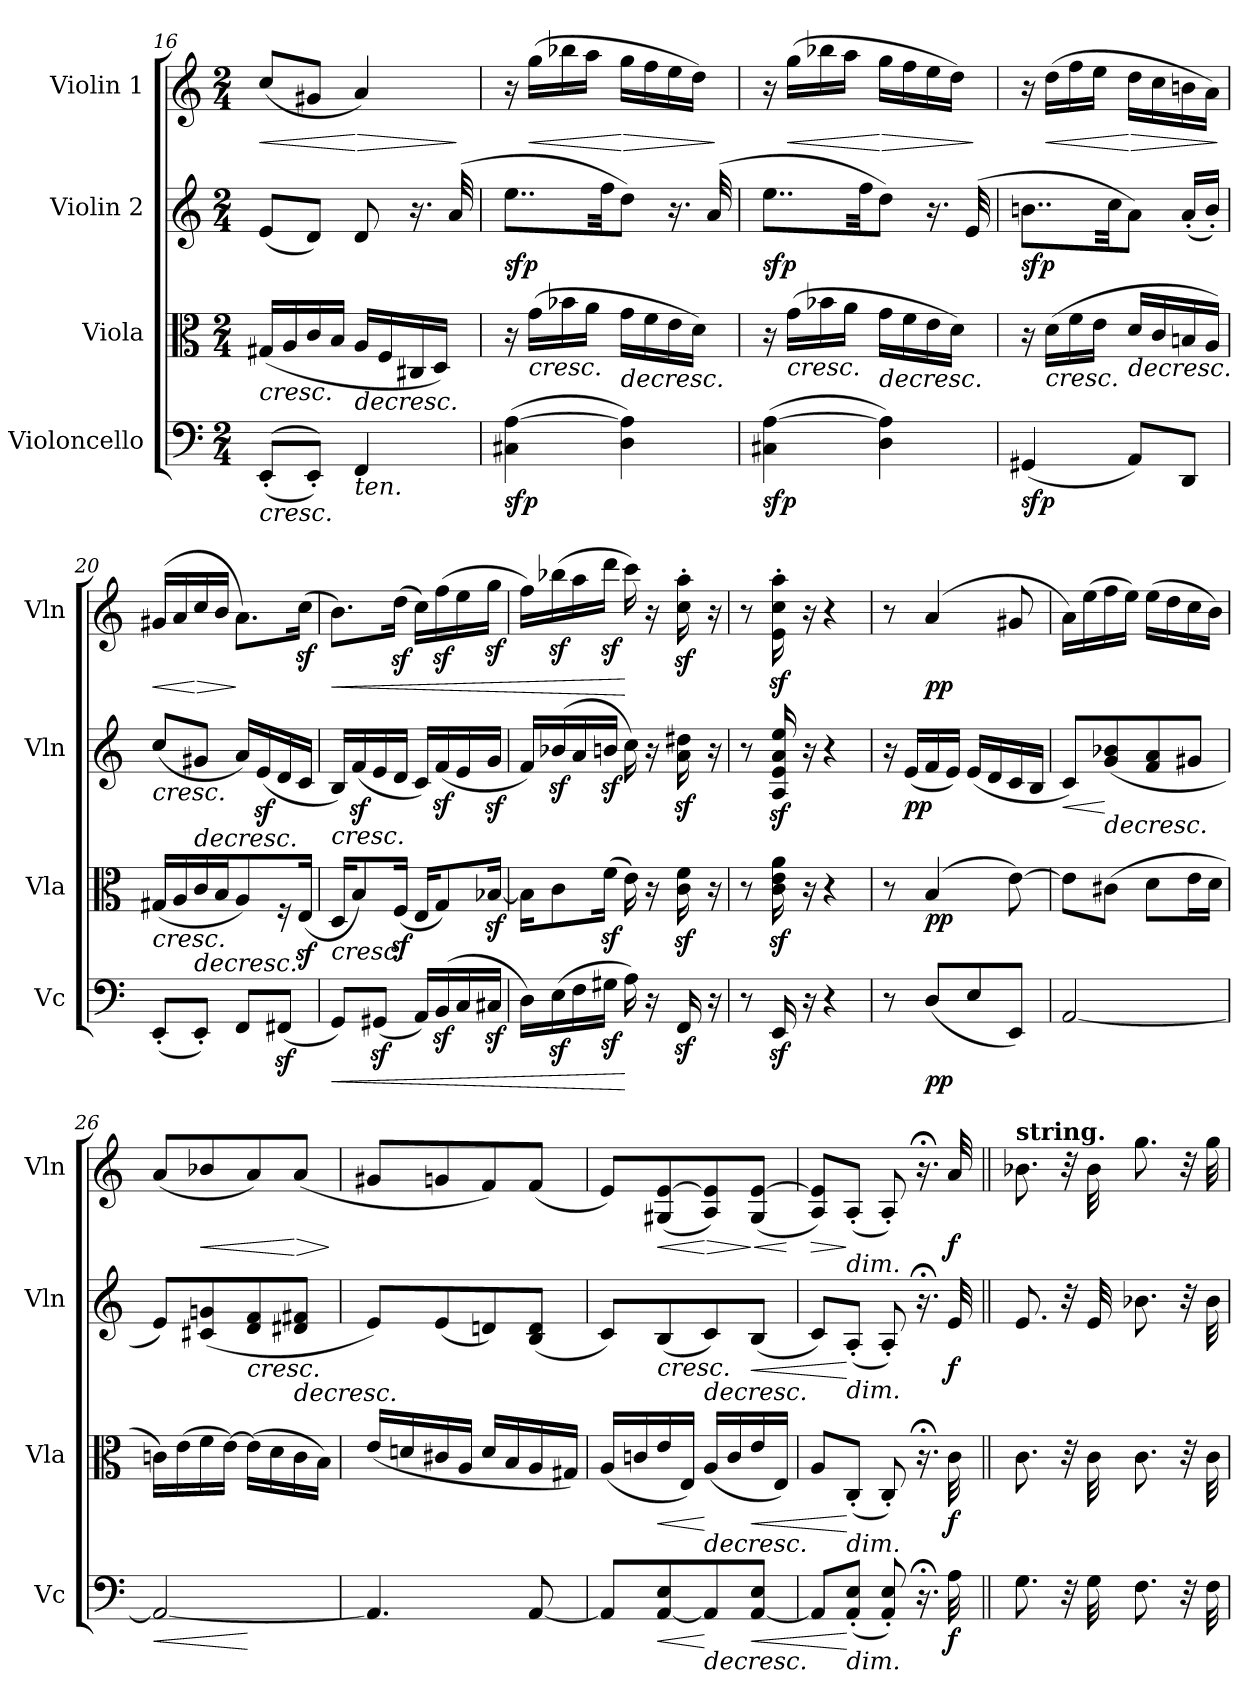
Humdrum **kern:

**kern	**dynam	**kern	**dynam	**kern	**dynam	**kern	**dynam
*part4	*part4	*part3	*part3	*part2	*part2	*part1	*part1
*staff4	*staff4	*staff3	*staff3	*staff2	*staff2	*staff1	*staff1
*I"Violoncello	*	*I"Viola	*	*I"Violin 2	*	*I"Violin 1	*
*I'Vc	*	*I'Vla	*	*I'Vln	*	*I'Vln	*
!!LO:LB:g=z
*clefF4	*	*clefC3	*	*clefG2	*	*clefG2	*
*k[]	*	*k[]	*	*k[]	*	*k[]	*
*M2/4	*	*M2/4	*	*M2/4	*	*M2/4	*
=16	=16	=16	=16	=16	=16	=16	=16
!	!LO:HP:b	!	!LO:HP:b	!	!	!	!LO:HP:b
((8EE'/L	<	(16G#X/LL	<	(8e/L	.	(8cc/L	<
.	.	16A/	.	.	.	.	.
8EE'/J))	.	16c/	.	8d/J)	.	8g#X/J	.
.	.	16B/JJ	.	.	.	.	.
!LO:TX:b:i:t=ten.	!	!	!	!	!	!	!
!	!	!	!LO:HP:b	!	!	!	!LO:HP:n=1:b
4FF/	.	16A/LL	>	8d/	.	4a/)	[ >
.	.	16F/	.	.	.	.	.
.	.	16C#X/	.	16.r	.	.	.
.	.	16D/JJ)	.	.	.	.	.
.	.	.	.	(>32a/	.	.	.
.	.	.	[	.	.	.	]
=17	=17	=17	=17	=17	=17	=17	=17
!	!LO:DY:b	!	!	!	!LO:DY:b	!	!
(4C#X\ [4A\	sfp	16r	.	8..ee\L	sfp	16r	.
!	!	!	!LO:HP:b	!	!	!	!LO:HP:b
.	.	(16g\LL	<	.	.	(16gg\LL	<
.	.	16b-X\	.	.	.	16bb-X\	.
.	.	16a\JJ	.	.	.	16aa\JJ	.
.	.	.	.	32ff\KK	.	.	.
!	!	!	!LO:HP:n=1:b	!	!	!	!LO:HP:n=1:b
4D\ 4A\])	.	16g\LL	] >	8dd\J)	.	16gg\LL	[ >
.	.	16f\	.	.	.	16ff\	.
.	.	16e\	.	16.r	.	16ee\	.
.	.	16d\JJ)	.	.	.	16dd\JJ)	.
.	.	.	.	(>32a/	.	.	.
.	.	.	[	.	.	.	]
=18	=18	=18	=18	=18	=18	=18	=18
!	!LO:DY:b	!	!	!	!LO:DY:b	!	!
(4C#X\ [4A\	sfp	16r	.	8..ee\L	sfp	16r	.
!	!	!	!LO:HP:b	!	!	!	!LO:HP:b
.	.	(16g\LL	<	.	.	(16gg\LL	<
.	.	16b-X\	.	.	.	16bb-X\	.
.	.	16a\JJ	.	.	.	16aa\JJ	.
.	.	.	.	32ff\KK	.	.	.
!	!	!	!LO:HP:n=1:b	!	!	!	!LO:HP:n=1:b
4D\ 4A\])	.	16g\LL	] >	8dd\J)	.	16gg\LL	[ >
.	.	16f\	.	.	.	16ff\	.
.	.	16e\	.	16.r	.	16ee\	.
.	.	16d\JJ)	.	.	.	16dd\JJ)	.
.	.	.	.	(>32e/	.	.	.
.	.	.	[	.	.	.	]
=19	=19	=19	=19	=19	=19	=19	=19
!	!LO:DY:b	!	!	!	!LO:DY:b	!	!
(4GG#X/	sfp	16r	.	8..bn\L	sfp	16r	.
!	!	!	!LO:HP:b	!	!	!	!LO:HP:b
.	.	(16d\LL	<	.	.	(16dd\LL	<
.	.	16f\	.	.	.	16ff\	.
.	.	16e\JJ	.	.	.	16ee\JJ	.
.	.	.	.	32cc\KK	.	.	.
!	!	!	!LO:HP:n=1:b	!	!	!	!LO:HP:n=1:b
8AA/L)	.	16d/LL	] >	8a\J)	.	16dd\LL	[ >
.	.	16c/	.	.	.	16cc\	.
8DD/J	.	16Bn/	.	(16a'/LL	.	16bn\	.
.	.	16A/JJ)	.	16b'/JJ)	.	16a\JJ)	.
.	.	.	[	.	.	.	]
=20	=20	=20	=20	=20	=20	=20	=20
!	!	!	!LO:HP:b	!	!LO:HP:b	!	!LO:HP:b
(8EE'/L	.	(16G#X/LL	<	(8cc/L	<	(<16g#X/LL	<
.	.	16A/	.	.	.	16a/	.
!	!	!	!LO:HP:n=1:b	!	!LO:HP:b	!	!LO:HP:n=1:b
8EE'/J)	.	16c/	] >	8g#X/J	>	16cc/	[ >
.	.	16B/JJ	.	.	.	16b/JJ	.
8FF/L	.	8A/L)	[	16a/LL)	[	8.a\L)	]
.	.	.	.	(16ez</	.	.	.
(8FF#Xz</J	.	16r	.	16d/	.	.	.
.	.	(16Ez</JJ	.	16c/JJ	.	(16ccz<\Jk	.
!!LO:PB:g=z
=21	=21	=21	=21	=21	=21	=21	=21
!	!LO:HP:b	!	!LO:HP:b	!	!LO:HP:b	!	!LO:HP:b
8GG/L)	<	16D/KL	<	16B/LL)	<	8.b\L)	<
.	.	8B/)	.	(16fz</	.	.	.
(8GG#Xz</J	.	.	.	16e/	.	.	.
.	.	(16Fz</Jk	.	16d/JJ	.	(16ddz<\Jk	.
16AA/LL)	.	16E/KL	.	16c/LL)	.	16cc\LL)	.
(16BBz</	.	8G/)	.	(16fz</	.	(16ffz<\	.
16C/	.	.	.	16e/	.	16ee\	.
16C#Xz</JJ	.	[16B-Xz</Jk	.	16gz</JJ	.	16ggz<\JJ	.
=22	=22	=22	=22	=22	=22	=22	=22
16D\LL)	.	16B-\KL]	.	16f/LL)	.	16ff\LL)	.
(16Ez<\	.	8c\	.	(<16b-Xz</	.	(16bb-Xz<\	.
16F\	.	.	.	16a/	.	16aa\	.
16G#Xz<\JJ	.	(16fz<\Jk	.	16bnz</JJ	.	16dddz<\JJ	.
16A\)	[	16e\)	]	16cc\)	]	16ccc\)	[
16r	.	16r	.	16r	.	16r	.
16FFz</	.	16c\z< 16f\z<	.	16a\z< 16dd#X\z<	.	16cc\z<' 16aa\z<'	.
16r	.	16r	.	16r	.	16r	.
=23	=23	=23	=23	=23	=23	=23	=23
8r	.	8r	.	8r	.	8r	.
16EEz</	.	16c\z< 16e\z< 16a\z<	.	16A/z< 16e/z< 16a/z< 16ee/z<	.	16e\z<' 16cc\z<' 16aa\z<'	.
16r	.	16r	.	16r	.	16r	.
4r	.	4r	.	4r	.	4r	.
!!LO:LB:g=z
=24	=24	=24	=24	=24	=24	=24	=24
8r	.	8r	.	16r	.	8r	.
!	!	!	!	!	!LO:DY:b	!	!
.	.	.	.	(16e/LL	pp	.	.
!	!LO:DY:b	!	!LO:DY:b	!	!	!	!LO:DY:b
(8D/L	pp	(4B/	pp	16f/	.	(4a/	pp
.	.	.	.	16e/JJ)	.	.	.
8E/	.	.	.	(16e/LL	.	.	.
.	.	.	.	16d/	.	.	.
8EE/J)	.	[8e\)	.	16c/	.	8g#X/	.
.	.	.	.	16B/JJ	.	.	.
=25	=25	=25	=25	=25	=25	=25	=25
!	!	!	!	!	!LO:HP:b	!	!
[2AA/	.	8e\L]	.	8c/L)	<	16a\LL)	.
.	.	.	.	.	.	(16ee\	.
!	!	!	!	!	!LO:HP:n=1:b	!	!
.	.	(8c#X\J	.	(8g/ 8b-X/	[ >	16ff\	.
.	.	.	.	.	.	16ee\JJ)	.
.	.	8d\L	.	8f/ 8a/	.	(16ee\LL	.
.	.	.	.	.	.	16dd\	.
.	.	16e\L	.	8g#X/J	[	16cc\	.
.	.	16d\JJ	.	.	.	16b\JJ)	.
=26	=26	=26	=26	=26	=26	=26	=26
!	!LO:HP:b	!	!	!	!	!	!
*^	*	*	*	*	*	*	*
2AA/_	4ryy	<	16cn\LL)	.	8e/L)	.	(8a/L	.
.	.	.	(16e\	.	.	.	.	.
!	!	!	!	!	!	!	!	!LO:HP:b
.	.	.	16f\	.	(8c#X/ 8gn/	.	8b-X/	<
.	.	.	[16e\JJ)	.	.	.	.	.
!	!	!	!	!	!	!LO:HP:b	!	!
.	4ryy	[	(16e\LL]	.	8d/ 8f/	<	8a/)	.
.	.	.	16d\	.	.	.	.	.
!	!	!	!	!	!	!LO:HP:n=1:b	!	!LO:HP:n=1:b
.	.	.	16c\	.	8d#X/ 8f#X/J	] >	(8a/J	[ >
.	.	.	16B\JJ)	.	.	.	.	.
*v	*v	*	*	*	*	*	*	*
.	.	.	.	.	[	.	]
=27	=27	=27	=27	=27	=27	=27	=27
4.AA/]	.	(16e/LL	.	8e/L)	.	8g#X/L	.
.	.	16dn/	.	.	.	.	.
.	.	16c#X/	.	(8e/	.	8gn/	.
.	.	16A/JJ	.	.	.	.	.
.	.	16d/LL	.	8dn/)	.	8f/)	.
.	.	16B/	.	.	.	.	.
[8AA/	.	16A/	.	(8B/ 8d/J	.	(8f/J	.
.	.	16G#X/JJ)	.	.	.	.	.
=28	=28	=28	=28	=28	=28	=28	=28
8AA/L]	.	(16A/LL	.	8c/L)	.	8e/L)	.
.	.	16cn/	.	.	.	.	.
!	!LO:HP:b	!	!LO:HP:b	!	!LO:HP:b	!	!LO:HP:b
[8AA/ 8E/	<	16e/	<	(8B/	<	(<8G#X/ [8e/	<
.	.	16E/JJ)	.	.	.	.	.
!	!LO:HP:n=1:b	!	!LO:HP:n=1:b	!	!LO:HP:n=1:b	!	!LO:HP:n=1:b
8AA/]	[ >	(16A/LL	[ >	8c/)	] >	8A/ 8e/])	[ >
.	.	16c/	.	.	.	.	.
!	!LO:HP:n=1:b	!	!LO:HP:n=1:b	!	!LO:HP:n=1:b	!	!LO:HP:n=1:b
[8AA/ 8E/J	[ <	16e/	[ <	(8B/J	[ <	(<8G#/ [8e/J	] <
.	.	16E/JJ)	.	.	.	.	.
.	]	.	]	.	]	.	[
=29	=29	=29	=29	=29	=29	=29	=29
!	!	!	!	!	!	!	!LO:HP:b
8AA/L]	.	8A/L	.	8c/L)	.	8A/ 8e/]L)	>
!	!	!	!	!	!	!LO:TX:b:i:t=dim.	!
!	!	!	!	!LO:TX:b:i:t=dim.	!	!	!
!	!	!LO:TX:b:i:t=dim.	!	!	!	!	!
!LO:TX:b:i:t=dim.	!	!	!	!	!	!	!
(8AA/' 8E/'J	[	(8C'/J	[	(8A'/J	[	(8A'/J	]
8AA/' 8E/')	.	8C'/)	.	8A'/)	.	8A'/)	.
16.r;<	.	16.r;<	.	16.r;<	.	16.r;<	.
!	!LO:DY:b	!	!LO:DY:b	!	!LO:DY:b	!	!LO:DY:b
32A\	f	32c\	f	32e/	f	32a/	f
!!LO:LB:g=z
=30||	=30||	=30||	=30||	=30||	=30||	=30||	=30||
!	!	!	!	!	!	!LO:TX:a:B:t=string.	!
8.G\	.	8.c\	.	8.e/	.	8.b-X\	.
32r	.	32r	.	32r	.	32r	.
32G\	.	32c\	.	32e/	.	32b-\	.
8.F\	.	8.c\	.	8.b-X\	.	8.gg\	.
32r	.	32r	.	32r	.	32r	.
32F\	.	32c\	.	32b-\	.	32gg\	.
=	=	=	=	=	=	=	=
*-	*-	*-	*-	*-	*-	*-	*-
